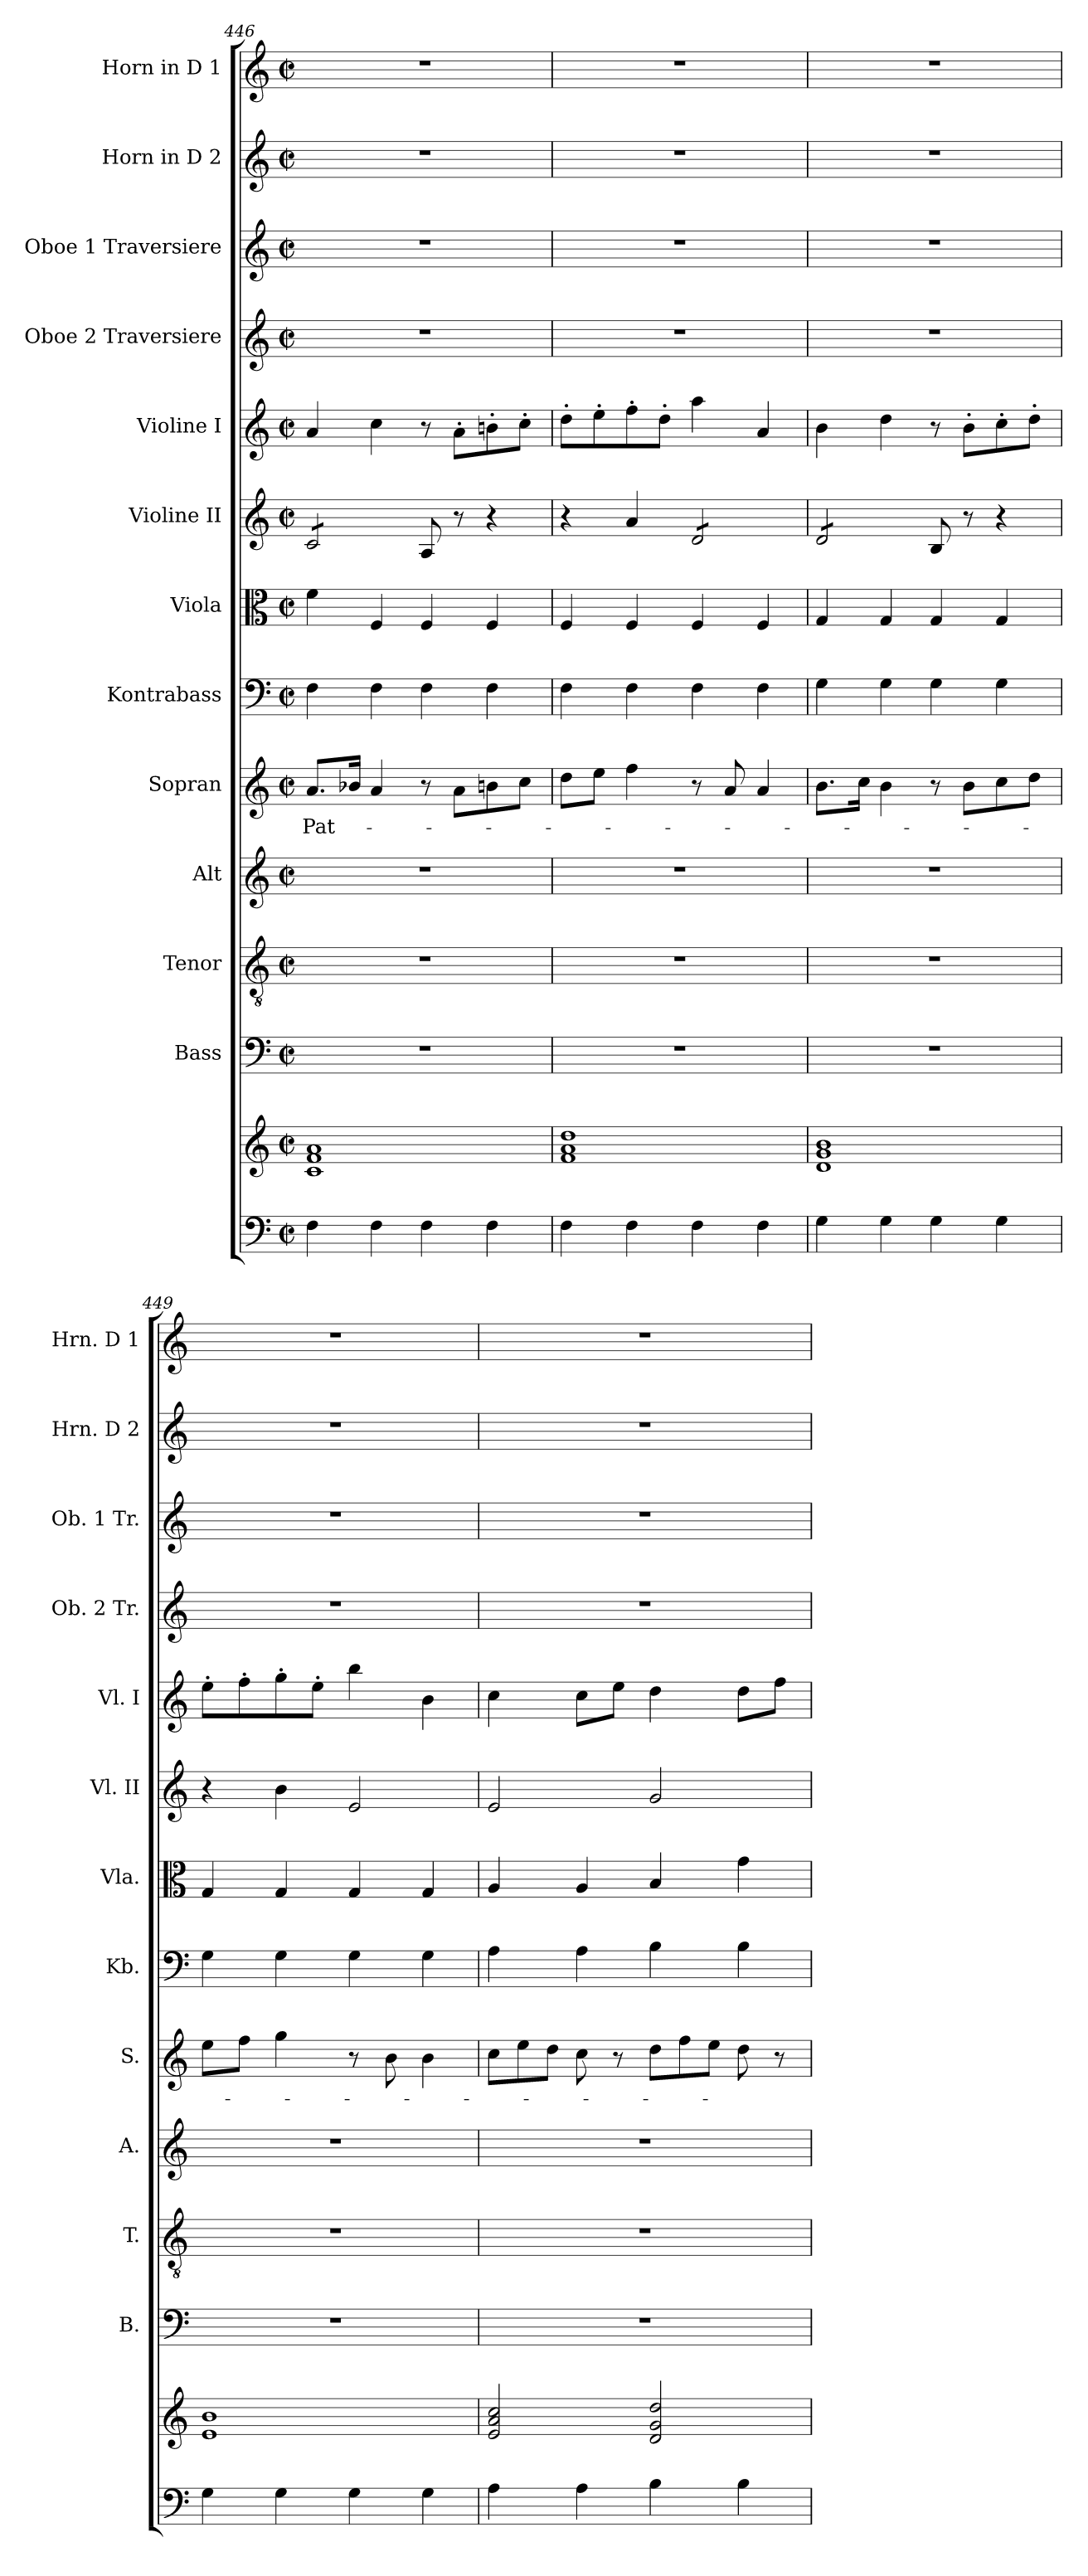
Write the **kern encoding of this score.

**kern	**kern	**kern	**kern	**kern	**kern	**text	**kern	**kern	**kern	**kern	**kern	**kern	**kern	**kern
*part13	*part13	*part12	*part11	*part10	*part9	*part9	*part8	*part7	*part6	*part5	*part4	*part3	*part2	*part1
*staff14	*staff13	*staff12	*staff11	*staff10	*staff9	*staff9	*staff8	*staff7	*staff6	*staff5	*staff4	*staff3	*staff2	*staff1
*	*	*I"Bass	*I"Tenor	*I"Alt	*I"Sopran	*	*I"Kontrabass	*I"Viola	*I"Violine II	*I"Violine I	*I"Oboe 2 Traversiere	*I"Oboe 1 Traversiere	*I"Horn in D 2	*I"Horn in D 1
*	*	*I'B.	*I'T.	*I'A.	*I'S.	*	*I'Kb.	*I'Vla.	*I'Vl. II	*I'Vl. I	*I'Ob. 2 Tr.	*I'Ob. 1 Tr.	*I'Hrn. D 2	*I'Hrn. D 1
!!LO:PB:g=z
*clefF4	*clefG2	*clefF4	*clefGv2	*clefG2	*clefG2	*	*clefF4	*clefC3	*clefG2	*clefG2	*clefG2	*clefG2	*clefG2	*clefG2
*	*	*	*	*	*	*	*ITrd7c12	*	*	*	*	*	*ITrd7c12	*ITrd7c12
*k[]	*k[]	*k[]	*k[]	*k[]	*k[]	*	*k[]	*k[]	*k[]	*k[]	*k[]	*k[]	*k[]	*k[]
*C:	*C:	*C:	*C:	*C:	*C:	*	*C:	*C:	*C:	*C:	*C:	*C:	*C:	*C:
*M2/2	*M2/2	*M2/2	*M2/2	*M2/2	*M2/2	*	*M2/2	*M2/2	*M2/2	*M2/2	*M2/2	*M2/2	*M2/2	*M2/2
*met(c|)	*met(c|)	*met(c|)	*met(c|)	*met(c|)	*met(c|)	*	*met(c|)	*met(c|)	*met(c|)	*met(c|)	*met(c|)	*met(c|)	*met(c|)	*met(c|)
=446	=446	=446	=446	=446	=446	=446	=446	=446	=446	=446	=446	=446	=446	=446
!	!	!	!	!	!	!LO:LY:b	!	!	!	!	!	!	!	!
*	*	*	*	*	*	*	*	*	*tremolo	*	*	*	*	*
4F\	1c 1f 1a	1r	1r	1r	8.a/L	Pat-	4FF\	4f\	8c/L	4a/	1r	1r	1r	1r
.	.	.	.	.	.	.	.	.	8c/	.	.	.	.	.
.	.	.	.	.	16b-X/Jk	.	.	.	.	.	.	.	.	.
4F\	.	.	.	.	4a/	.	4FF\	4F/	8c/	4cc\	.	.	.	.
.	.	.	.	.	.	.	.	.	8c/J	.	.	.	.	.
*	*	*	*	*	*	*	*	*	*Xtremolo	*	*	*	*	*
4F\	.	.	.	.	8r	.	4FF\	4F/	8A/	8r	.	.	.	.
.	.	.	.	.	8a\L	.	.	.	8r	8a'>\L	.	.	.	.
4F\	.	.	.	.	8bn\	.	4FF\	4F/	4r	8bn'>\	.	.	.	.
.	.	.	.	.	8cc\J	.	.	.	.	8cc'>\J	.	.	.	.
=447	=447	=447	=447	=447	=447	=447	=447	=447	=447	=447	=447	=447	=447	=447
4F\	1f 1a 1dd	1r	1r	1r	8dd\L	.	4FF\	4F/	4r	8dd'>\L	1r	1r	1r	1r
.	.	.	.	.	8ee\J	.	.	.	.	8ee'>\	.	.	.	.
4F\	.	.	.	.	4ff\	.	4FF\	4F/	4a/	8ff'>\	.	.	.	.
.	.	.	.	.	.	.	.	.	.	8dd'>\J	.	.	.	.
*	*	*	*	*	*	*	*	*	*tremolo	*	*	*	*	*
4F\	.	.	.	.	8r	.	4FF\	4F/	8d/L	4aa\	.	.	.	.
.	.	.	.	.	8a/	.	.	.	8d/	.	.	.	.	.
4F\	.	.	.	.	4a/	.	4FF\	4F/	8d/	4a/	.	.	.	.
.	.	.	.	.	.	.	.	.	8d/J	.	.	.	.	.
=448	=448	=448	=448	=448	=448	=448	=448	=448	=448	=448	=448	=448	=448	=448
4G\	1d 1g 1b	1r	1r	1r	8.b\L	.	4GG\	4G/	8d/L	4b\	1r	1r	1r	1r
.	.	.	.	.	.	.	.	.	8d/	.	.	.	.	.
.	.	.	.	.	16cc\Jk	.	.	.	.	.	.	.	.	.
4G\	.	.	.	.	4b\	.	4GG\	4G/	8d/	4dd\	.	.	.	.
.	.	.	.	.	.	.	.	.	8d/J	.	.	.	.	.
*	*	*	*	*	*	*	*	*	*Xtremolo	*	*	*	*	*
4G\	.	.	.	.	8r	.	4GG\	4G/	8B/	8r	.	.	.	.
.	.	.	.	.	8b\L	.	.	.	8r	8b'>\L	.	.	.	.
4G\	.	.	.	.	8cc\	.	4GG\	4G/	4r	8cc'>\	.	.	.	.
.	.	.	.	.	8dd\J	.	.	.	.	8dd'>\J	.	.	.	.
=449	=449	=449	=449	=449	=449	=449	=449	=449	=449	=449	=449	=449	=449	=449
4G\	1e 1b	1r	1r	1r	8ee\L	.	4GG\	4G/	4r	8ee'>\L	1r	1r	1r	1r
.	.	.	.	.	8ff\J	.	.	.	.	8ff'>\	.	.	.	.
4G\	.	.	.	.	4gg\	.	4GG\	4G/	4b\	8gg'>\	.	.	.	.
.	.	.	.	.	.	.	.	.	.	8ee'>\J	.	.	.	.
4G\	.	.	.	.	8r	.	4GG\	4G/	2e/	4bb\	.	.	.	.
.	.	.	.	.	8b\	.	.	.	.	.	.	.	.	.
4G\	.	.	.	.	4b\	.	4GG\	4G/	.	4b\	.	.	.	.
=450	=450	=450	=450	=450	=450	=450	=450	=450	=450	=450	=450	=450	=450	=450
*	*	*	*	*	*Xtuplet	*	*	*	*	*	*	*	*	*
4A\	2e/ 2a/ 2cc/	1r	1r	1r	12cc\L	.	4AA\	4A/	2e/	4cc\	1r	1r	1r	1r
.	.	.	.	.	12ee\	.	.	.	.	.	.	.	.	.
.	.	.	.	.	12dd\J	.	.	.	.	.	.	.	.	.
4A\	.	.	.	.	8cc\	.	4AA\	4A/	.	8cc\L	.	.	.	.
.	.	.	.	.	8r	.	.	.	.	8ee\J	.	.	.	.
4B\	2d/ 2g/ 2dd/	.	.	.	12dd\L	.	4BB\	4B/	2g/	4dd\	.	.	.	.
.	.	.	.	.	12ff\	.	.	.	.	.	.	.	.	.
.	.	.	.	.	12ee\J	.	.	.	.	.	.	.	.	.
4B\	.	.	.	.	8dd\	.	4BB\	4g\	.	8dd\L	.	.	.	.
.	.	.	.	.	8r	.	.	.	.	8ff\J	.	.	.	.
=	=	=	=	=	=	=	=	=	=	=	=	=	=	=
*-	*-	*-	*-	*-	*-	*-	*-	*-	*-	*-	*-	*-	*-	*-
